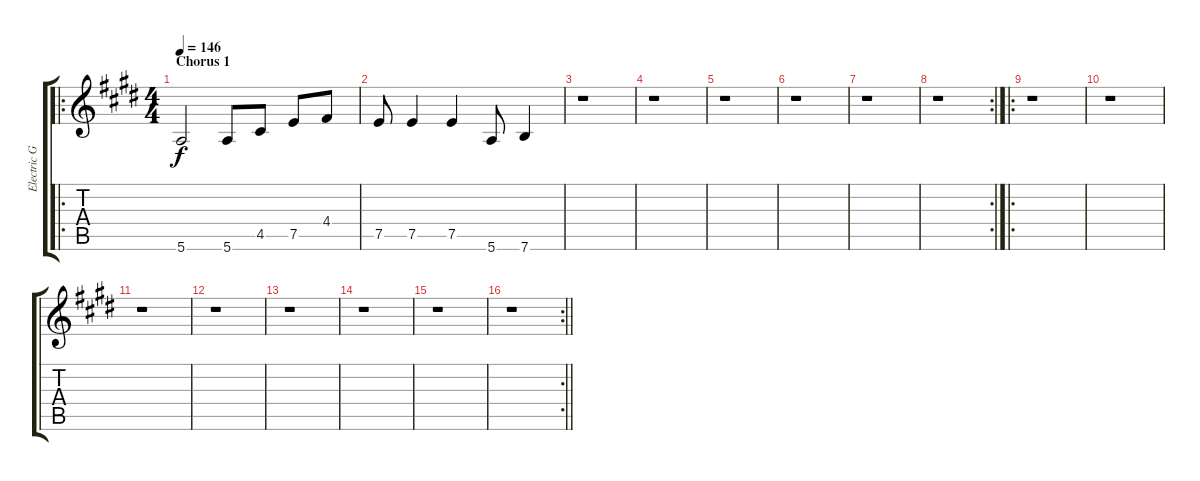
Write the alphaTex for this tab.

\track ("Electric Guitar 2" "Electric G") {instrument distortionguitar}
\staff {score tabs}
\tuning (E4 B3 G3 D3 A2 E2) {hide}
\ro
\ts (4 4)
\section ("" "Chorus 1")
\tempo 146
\clef g2
\ks e
5.6.2{dy f} 5.6.8 4.5.8 7.5.8 4.4.8 |
7.5.8 7.5.4 7.5.4 5.6.8 7.6.4 |
r.1 |
r.1 |
r.1 |
r.1 |
r.1 |
\rc 2
r.1 |
\ro
r.1 |
r.1 |
r.1 |
r.1 |
r.1 |
r.1 |
r.1 |
\rc 2
\barLineRight lightlight
r.1
